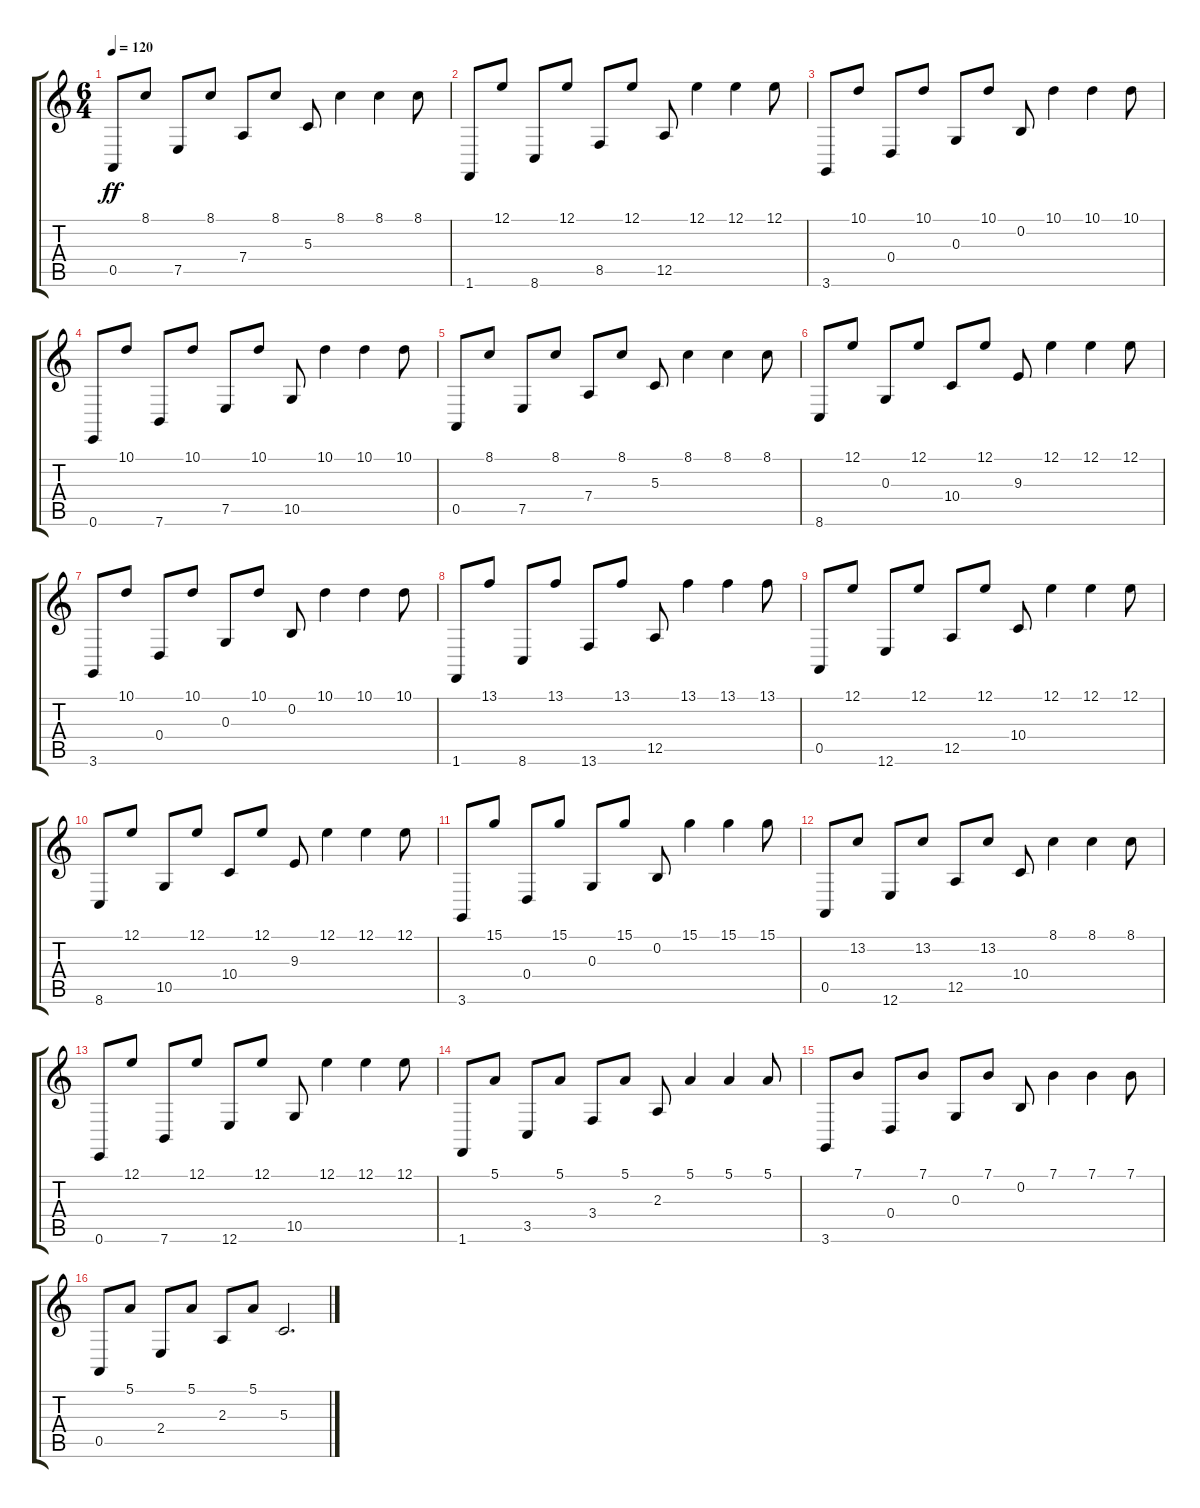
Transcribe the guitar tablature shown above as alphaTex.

\track "" {instrument acousticgrandpiano}
\staff {score tabs}
\tuning (E4 B3 G3 D3 A2 E2) {hide}
\ts (6 4)
\tempo 120
\clef g2
\ks c
0.5.8{dy ff} 8.1.8 7.5.8 8.1.8 7.4.8 8.1.8 5.3.8 8.1.4 8.1.4 8.1.8 |
1.6.8 12.1.8 8.6.8 12.1.8 8.5.8 12.1.8 12.5.8 12.1.4 12.1.4 12.1.8 |
3.6.8 10.1.8 0.4.8 10.1.8 0.3.8 10.1.8 0.2.8 10.1.4 10.1.4 10.1.8 |
0.6.8 10.1.8 7.6.8 10.1.8 7.5.8 10.1.8 10.5.8 10.1.4 10.1.4 10.1.8 |
0.5.8 8.1.8 7.5.8 8.1.8 7.4.8 8.1.8 5.3.8 8.1.4 8.1.4 8.1.8 |
8.6.8 12.1.8 0.3.8 12.1.8 10.4.8 12.1.8 9.3.8 12.1.4 12.1.4 12.1.8 |
3.6.8 10.1.8 0.4.8 10.1.8 0.3.8 10.1.8 0.2.8 10.1.4 10.1.4 10.1.8 |
1.6.8 13.1.8 8.6.8 13.1.8 13.6.8 13.1.8 12.5.8 13.1.4 13.1.4 13.1.8 |
0.5.8 12.1.8 12.6.8 12.1.8 12.5.8 12.1.8 10.4.8 12.1.4 12.1.4 12.1.8 |
8.6.8 12.1.8 10.5.8 12.1.8 10.4.8 12.1.8 9.3.8 12.1.4 12.1.4 12.1.8 |
3.6.8 15.1.8 0.4.8 15.1.8 0.3.8 15.1.8 0.2.8 15.1.4 15.1.4 15.1.8 |
0.5.8 13.2.8 12.6.8 13.2.8 12.5.8 13.2.8 10.4.8 8.1.4 8.1.4 8.1.8 |
0.6.8 12.1.8 7.6.8 12.1.8 12.6.8 12.1.8 10.5.8 12.1.4 12.1.4 12.1.8 |
1.6.8 5.1.8 3.5.8 5.1.8 3.4.8 5.1.8 2.3.8 5.1.4 5.1.4 5.1.8 |
3.6.8 7.1.8 0.4.8 7.1.8 0.3.8 7.1.8 0.2.8 7.1.4 7.1.4 7.1.8 |
0.5.8 5.1.8 2.4.8 5.1.8 2.3.8 5.1.8 5.3.2{d}
